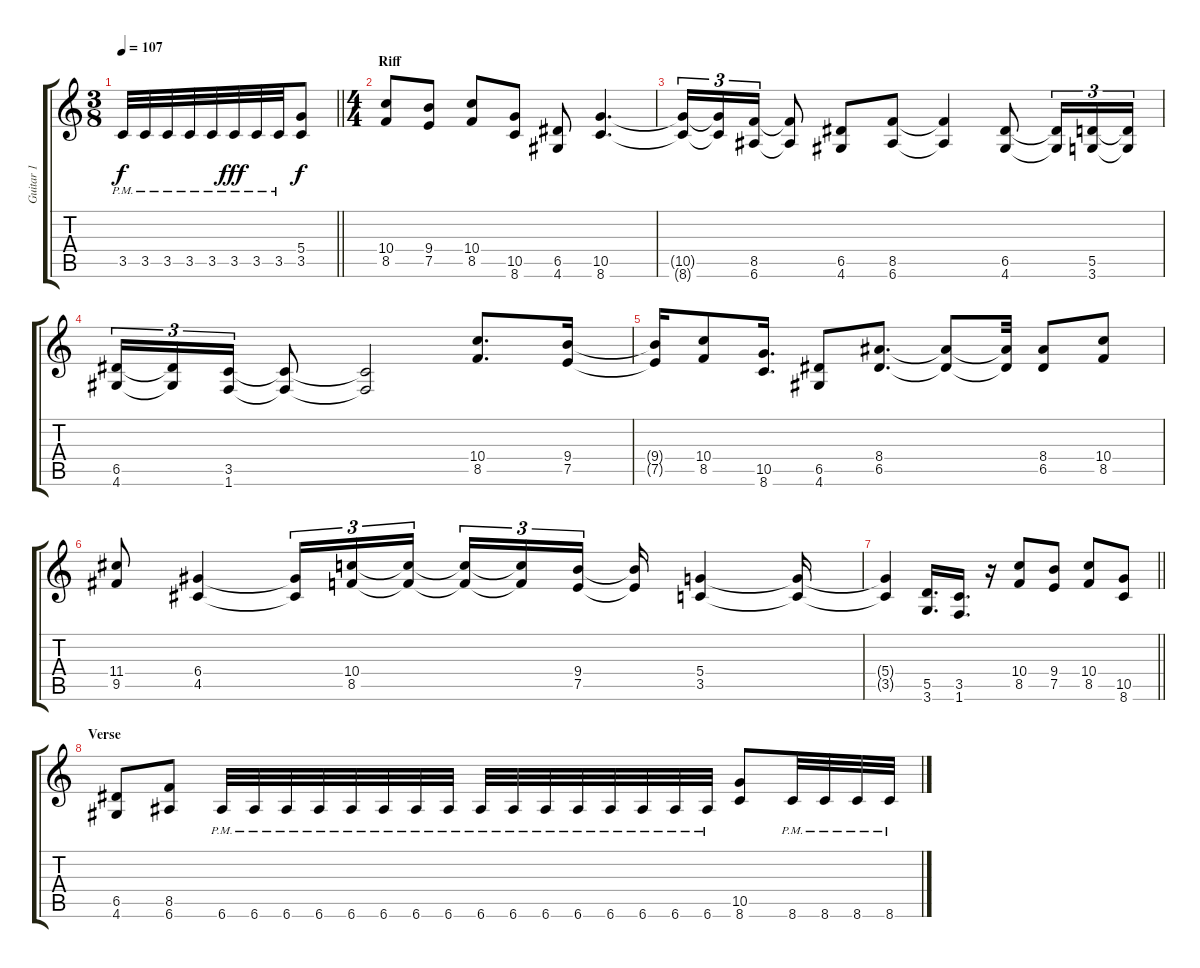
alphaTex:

\track ("Guitar 1" "Guitar 1") {instrument distortionguitar}
\staff {score tabs}
\tuning (E4 B3 G3 D3 A2 E2) {hide}
\ts (3 8)
\tempo 107
\clef g2
\barLineRight lightlight
\ks c
3.5{pm}.32{dy f} 3.5{pm}.32 3.5{pm}.32 3.5{pm}.32 3.5{pm}.32 3.5{pm}.32{dy fff} 3.5{pm}.32 3.5{pm}.32 (5.4 3.5).8{dy f} |
\ts (4 4)
\section ("" "Riff")
(10.4 8.5).8 (9.4 7.5).8 (10.4 8.5).8 (10.5 8.6).8 (6.5 4.6).8 (10.5 8.6).4{d} |
(10.5{t} 8.6{t}).16{tu (3 2)} (10.5{t} 8.6{t}).16{tu (3 2)} (8.5 6.6).16{tu (3 2)} (8.5{t} 6.6{t}).8 (6.5 4.6).8 (8.5 6.6).8 (8.5{t} 6.6{t}).4 (6.5 4.6).8 (6.5{t} 4.6{t}).16{tu (3 2)} (5.5 3.6).16{tu (3 2)} (5.5{t} 3.6{t}).16{tu (3 2)} |
(6.5 4.6).16{tu (3 2)} (6.5{t} 4.6{t}).16{tu (3 2)} (3.5 1.6).16{tu (3 2)} (3.5{t} 1.6{t}).8 (3.5{t} 1.6{t}).2 (10.4 8.5).8{d} (9.4 7.5).16 |
(9.4{t} 7.5{t}).16 (10.4 8.5).8 (10.5 8.6).16{d} (6.5 4.6).8 (8.4 6.5).8{d} (8.4{t} 6.5{t}).8 (8.4{t} 6.5{t}).32 (8.4 6.5).8 (10.4 8.5).8 |
(11.4 9.5).8 (6.4 4.5).4 (6.4{t} 4.5{t}).16{tu (3 2)} (10.4 8.5).16{tu (3 2)} (10.4{t} 8.5{t}).16{tu (3 2)} (10.4{t} 8.5{t}).16{tu (3 2)} (10.4{t} 8.5{t}).16{tu (3 2)} (9.4 7.5).16{tu (3 2) beam splitsecondary} (9.4{t} 7.5{t}).16 (5.4 3.5).4 (5.4{t} 3.5{t}).16 |
\barLineRight lightlight
(5.4{t} 3.5{t}).4 (5.5 3.6).16{d} (3.5 1.6).16{d} r.16 (10.4 8.5).8 (9.4 7.5).8 (10.4 8.5).8 (10.5 8.6).8 |
\section ("" "Verse")
(6.5 4.6).8 (8.5 6.6).8 6.6{pm}.32 6.6{pm}.32 6.6{pm}.32 6.6{pm}.32 6.6{pm}.32 6.6{pm}.32 6.6{pm}.32 6.6{pm}.32 6.6{pm}.32 6.6{pm}.32 6.6{pm}.32 6.6{pm}.32 6.6{pm}.32 6.6{pm}.32 6.6{pm}.32 6.6{pm}.32 (10.5 8.6).8 8.6{pm}.32 8.6{pm}.32 8.6{pm}.32 8.6{pm}.32
